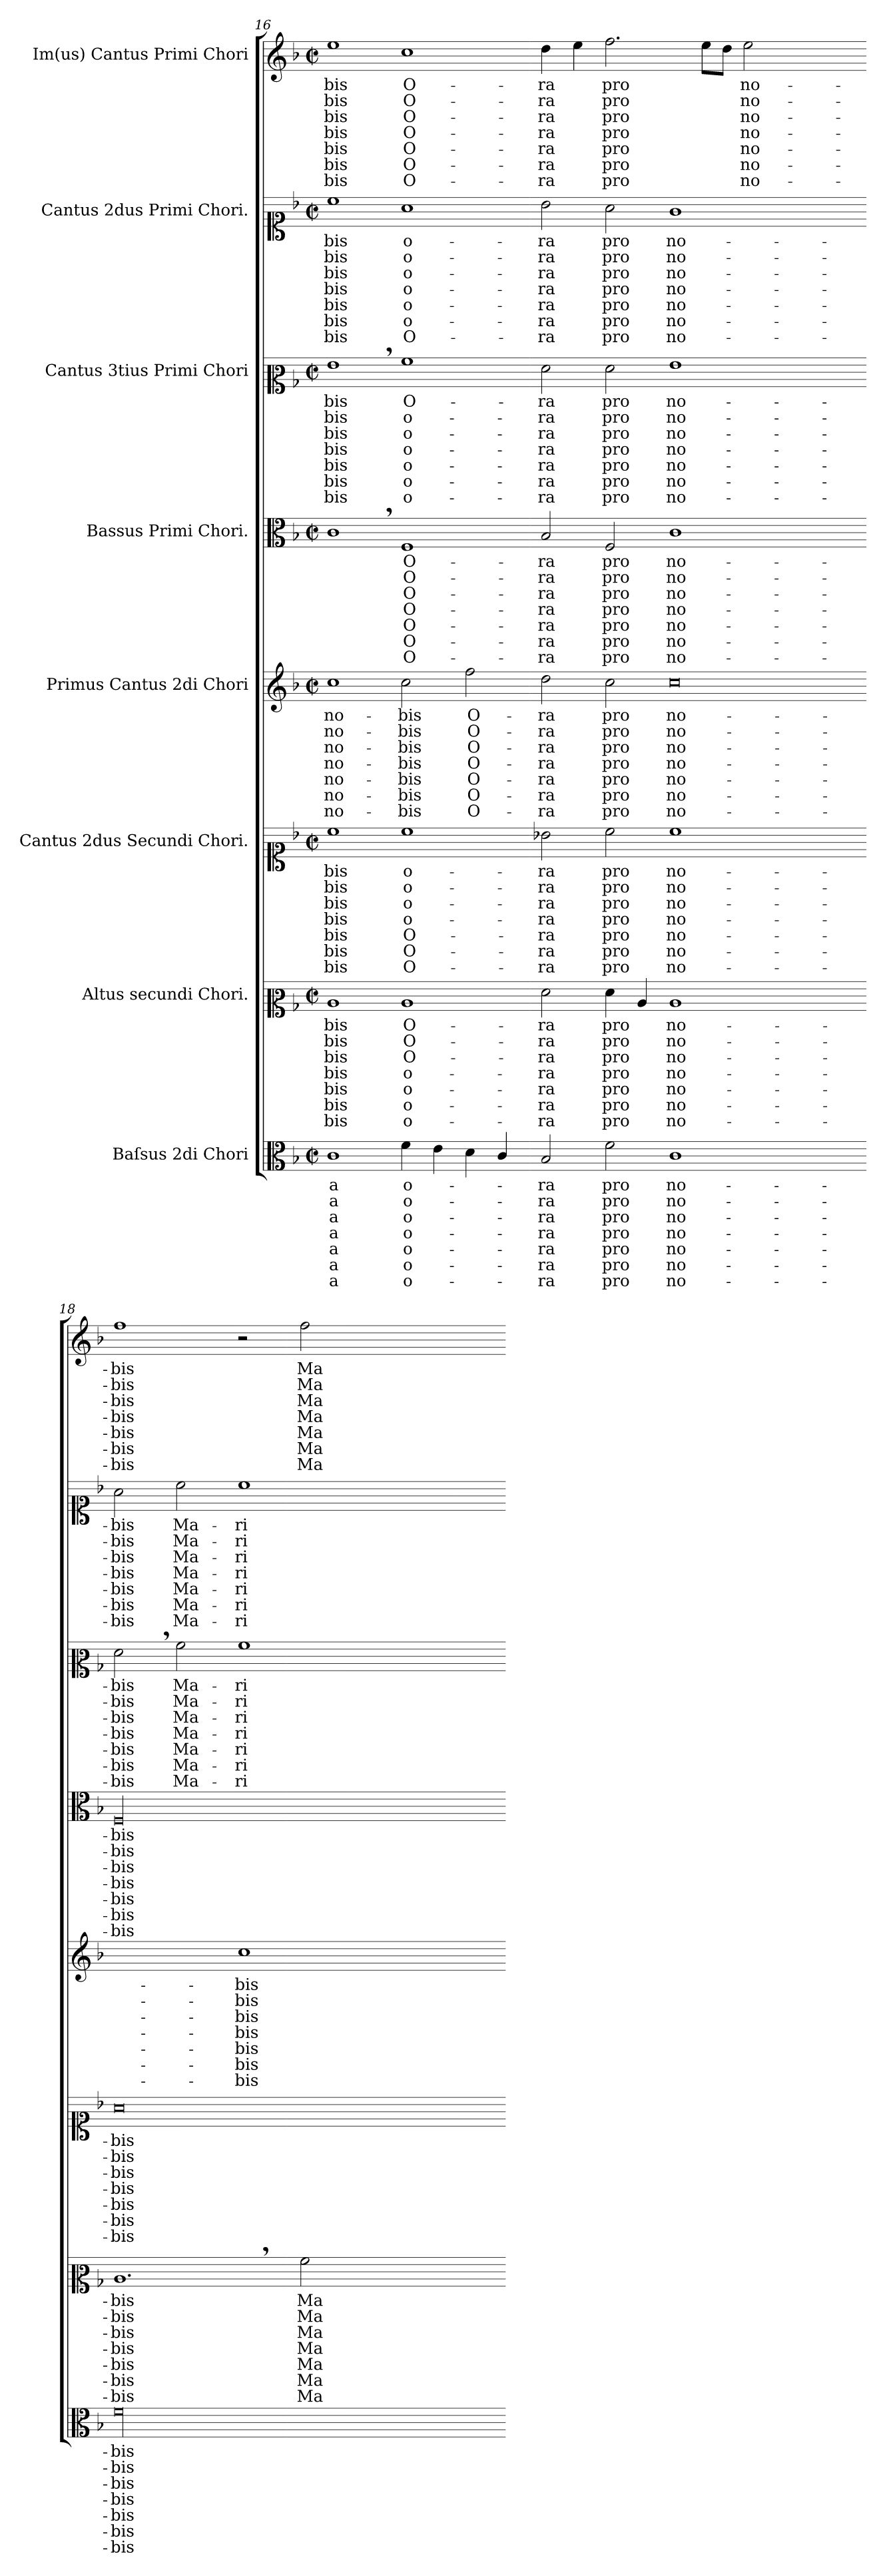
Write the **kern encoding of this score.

**kern	**text	**text	**text	**text	**text	**text	**text	**kern	**text	**text	**text	**text	**text	**text	**text	**kern	**text	**text	**text	**text	**text	**text	**text	**kern	**text	**text	**text	**text	**text	**text	**text	**kern	**text	**text	**text	**text	**text	**text	**text	**kern	**text	**text	**text	**text	**text	**text	**text	**kern	**text	**text	**text	**text	**text	**text	**text	**kern	**text	**text	**text	**text	**text	**text	**text
*part8	*part8	*part8	*part8	*part8	*part8	*part8	*part8	*part7	*part7	*part7	*part7	*part7	*part7	*part7	*part7	*part6	*part6	*part6	*part6	*part6	*part6	*part6	*part6	*part5	*part5	*part5	*part5	*part5	*part5	*part5	*part5	*part4	*part4	*part4	*part4	*part4	*part4	*part4	*part4	*part3	*part3	*part3	*part3	*part3	*part3	*part3	*part3	*part2	*part2	*part2	*part2	*part2	*part2	*part2	*part2	*part1	*part1	*part1	*part1	*part1	*part1	*part1	*part1
*staff8	*staff8	*staff8	*staff8	*staff8	*staff8	*staff8	*staff8	*staff7	*staff7	*staff7	*staff7	*staff7	*staff7	*staff7	*staff7	*staff6	*staff6	*staff6	*staff6	*staff6	*staff6	*staff6	*staff6	*staff5	*staff5	*staff5	*staff5	*staff5	*staff5	*staff5	*staff5	*staff4	*staff4	*staff4	*staff4	*staff4	*staff4	*staff4	*staff4	*staff3	*staff3	*staff3	*staff3	*staff3	*staff3	*staff3	*staff3	*staff2	*staff2	*staff2	*staff2	*staff2	*staff2	*staff2	*staff2	*staff1	*staff1	*staff1	*staff1	*staff1	*staff1	*staff1	*staff1
*I"Baſsus 2di Chori	*	*	*	*	*	*	*	*I"Altus secundi Chori.	*	*	*	*	*	*	*	*I"Cantus 2dus Secundi Chori.	*	*	*	*	*	*	*	*I"Primus Cantus 2di Chori	*	*	*	*	*	*	*	*I"Bassus Primi Chori.	*	*	*	*	*	*	*	*I"Cantus 3tius Primi Chori	*	*	*	*	*	*	*	*I"Cantus 2dus Primi Chori.	*	*	*	*	*	*	*	*I"Im(us) Cantus Primi Chori	*	*	*	*	*	*	*
*clefC3	*	*	*	*	*	*	*	*clefC2	*	*	*	*	*	*	*	*clefC1	*	*	*	*	*	*	*	*clefG2	*	*	*	*	*	*	*	*clefC3	*	*	*	*	*	*	*	*clefC2	*	*	*	*	*	*	*	*clefC1	*	*	*	*	*	*	*	*clefG2	*	*	*	*	*	*	*
*k[b-]	*	*	*	*	*	*	*	*k[b-]	*	*	*	*	*	*	*	*k[b-]	*	*	*	*	*	*	*	*k[b-]	*	*	*	*	*	*	*	*k[b-]	*	*	*	*	*	*	*	*k[b-]	*	*	*	*	*	*	*	*k[b-]	*	*	*	*	*	*	*	*k[b-]	*	*	*	*	*	*	*
*F:	*	*	*	*	*	*	*	*F:	*	*	*	*	*	*	*	*F:	*	*	*	*	*	*	*	*F:	*	*	*	*	*	*	*	*F:	*	*	*	*	*	*	*	*F:	*	*	*	*	*	*	*	*F:	*	*	*	*	*	*	*	*F:	*	*	*	*	*	*	*
*M2/1	*	*	*	*	*	*	*	*M2/1	*	*	*	*	*	*	*	*M2/1	*	*	*	*	*	*	*	*M2/1	*	*	*	*	*	*	*	*M2/1	*	*	*	*	*	*	*	*M2/1	*	*	*	*	*	*	*	*M2/1	*	*	*	*	*	*	*	*M2/1	*	*	*	*	*	*	*
*met(c|)	*	*	*	*	*	*	*	*met(c|)	*	*	*	*	*	*	*	*met(c|)	*	*	*	*	*	*	*	*met(c|)	*	*	*	*	*	*	*	*met(c|)	*	*	*	*	*	*	*	*met(c|)	*	*	*	*	*	*	*	*met(c|)	*	*	*	*	*	*	*	*met(c|)	*	*	*	*	*	*	*
=16	=16	=16	=16	=16	=16	=16	=16	=16	=16	=16	=16	=16	=16	=16	=16	=16	=16	=16	=16	=16	=16	=16	=16	=16	=16	=16	=16	=16	=16	=16	=16	=16	=16	=16	=16	=16	=16	=16	=16	=16	=16	=16	=16	=16	=16	=16	=16	=16	=16	=16	=16	=16	=16	=16	=16	=16	=16	=16	=16	=16	=16	=16	=16
1c	-a	-a	-a	-a	-a	-a	-a	1c	-bis	-bis	-bis	-bis	-bis	-bis	-bis	1cc	-bis	-bis	-bis	-bis	-bis	-bis	-bis	1cc	no-	no-	no-	no-	no-	no-	no-	1c,<	.	.	.	.	.	.	.	1g,<	-bis	-bis	-bis	-bis	-bis	-bis	-bis	1cc	-bis	-bis	-bis	-bis	-bis	-bis	-bis	1ee	-bis	-bis	-bis	-bis	-bis	-bis	-bis
!	!	!	!	!	!	!	!	!	!	!LO:LY:i	!LO:LY:i	!LO:LY:i	!LO:LY:i	!LO:LY:i	!LO:LY:i	!	!	!LO:LY:i	!LO:LY:i	!LO:LY:i	!LO:LY:i	!LO:LY:i	!LO:LY:i	!	!	!	!	!	!	!	!	!	!	!	!	!	!	!	!	!	!	!	!	!	!	!	!	!	!	!	!LO:LY:i	!LO:LY:i	!LO:LY:i	!LO:LY:i	!LO:LY:i	!	!	!	!LO:LY:i	!LO:LY:i	!LO:LY:i	!LO:LY:i	!LO:LY:i
4f\	o-	o-	o-	o-	o-	o-	o-	1c	O-	O-	O-	o-	o-	o-	o-	1cc	o-	o-	o-	o-	O-	O-	O-	2cc\	-bis	-bis	-bis	-bis	-bis	-bis	-bis	1F	O-	O-	O-	O-	O-	O-	O-	1a	O-	o-	o-	o-	o-	o-	o-	1a	o-	o-	o-	o-	o-	o-	O-	1cc	O-	O-	O-	O-	O-	O-	O-
4e\	.	.	.	.	.	.	.	.	.	.	.	.	.	.	.	.	.	.	.	.	.	.	.	.	.	.	.	.	.	.	.	.	.	.	.	.	.	.	.	.	.	.	.	.	.	.	.	.	.	.	.	.	.	.	.	.	.	.	.	.	.	.	.
!	!	!	!	!	!	!	!	!	!	!	!	!	!	!	!	!	!	!	!	!	!	!	!	!	!	!LO:LY:i	!LO:LY:i	!LO:LY:i	!LO:LY:i	!LO:LY:i	!LO:LY:i	!	!	!	!	!	!	!	!	!	!	!	!	!	!	!	!	!	!	!	!	!	!	!	!	!	!	!	!	!	!	!	!
4d\	.	.	.	.	.	.	.	.	.	.	.	.	.	.	.	.	.	.	.	.	.	.	.	2ff\	O-	O-	O-	O-	O-	O-	O-	.	.	.	.	.	.	.	.	.	.	.	.	.	.	.	.	.	.	.	.	.	.	.	.	.	.	.	.	.	.	.	.
4c/	.	.	.	.	.	.	.	.	.	.	.	.	.	.	.	.	.	.	.	.	.	.	.	.	.	.	.	.	.	.	.	.	.	.	.	.	.	.	.	.	.	.	.	.	.	.	.	.	.	.	.	.	.	.	.	.	.	.	.	.	.	.	.
=17-	=17-	=17-	=17-	=17-	=17-	=17-	=17-	=17-	=17-	=17-	=17-	=17-	=17-	=17-	=17-	=17-	=17-	=17-	=17-	=17-	=17-	=17-	=17-	=17-	=17-	=17-	=17-	=17-	=17-	=17-	=17-	=17-	=17-	=17-	=17-	=17-	=17-	=17-	=17-	=17-	=17-	=17-	=17-	=17-	=17-	=17-	=17-	=17-	=17-	=17-	=17-	=17-	=17-	=17-	=17-	=17-	=17-	=17-	=17-	=17-	=17-	=17-	=17-
!	!	!	!	!	!	!	!	!	!	!LO:LY:i	!LO:LY:i	!LO:LY:i	!LO:LY:i	!LO:LY:i	!LO:LY:i	!	!	!LO:LY:i	!LO:LY:i	!LO:LY:i	!LO:LY:i	!LO:LY:i	!LO:LY:i	!	!	!LO:LY:i	!LO:LY:i	!LO:LY:i	!LO:LY:i	!LO:LY:i	!LO:LY:i	!	!	!	!	!	!	!	!	!	!	!	!	!	!	!	!	!	!	!	!LO:LY:i	!LO:LY:i	!LO:LY:i	!LO:LY:i	!LO:LY:i	!	!	!	!LO:LY:i	!LO:LY:i	!LO:LY:i	!LO:LY:i	!LO:LY:i
2B-/	-ra	ra	-ra	-ra	-ra	-ra	-ra	2f\	-ra	-ra	-ra	-ra	-ra	-ra	-ra	2b-X\	-ra	-ra	-ra	-ra	-ra	-ra	-ra	2dd\	-ra	-ra	-ra	-ra	-ra	-ra	-ra	2B-/	-ra	ra	-ra	-ra	-ra	-ra	-ra	2f\	-ra	ra	-ra	-ra	-ra	-ra	-ra	2b-\	-ra	ra	-ra	-ra	-ra	-ra	-ra	4dd\	-ra	ra	-ra	-ra	-ra	-ra	-ra
.	.	.	.	.	.	.	.	.	.	.	.	.	.	.	.	.	.	.	.	.	.	.	.	.	.	.	.	.	.	.	.	.	.	.	.	.	.	.	.	.	.	.	.	.	.	.	.	.	.	.	.	.	.	.	.	4ee\	.	.	.	.	.	.	.
!	!	!	!	!	!	!	!	!	!	!LO:LY:i	!LO:LY:i	!LO:LY:i	!LO:LY:i	!LO:LY:i	!LO:LY:i	!	!	!LO:LY:i	!LO:LY:i	!LO:LY:i	!LO:LY:i	!LO:LY:i	!LO:LY:i	!	!	!LO:LY:i	!LO:LY:i	!LO:LY:i	!LO:LY:i	!LO:LY:i	!LO:LY:i	!	!	!	!	!	!	!	!	!	!	!	!	!	!	!	!	!	!	!	!LO:LY:i	!LO:LY:i	!LO:LY:i	!LO:LY:i	!LO:LY:i	!	!	!	!LO:LY:i	!LO:LY:i	!LO:LY:i	!LO:LY:i	!LO:LY:i
2f\	pro	pro	pro	pro	pro	pro	pro	4f\	pro	pro	pro	pro	pro	pro	pro	2cc\	pro	pro	pro	pro	pro	pro	pro	2cc\	pro	pro	pro	pro	pro	pro	pro	2F/	pro	pro	pro	pro	pro	pro	pro	2f\	pro	pro	pro	pro	pro	pro	pro	2a\	pro	pro	pro	pro	pro	pro	pro	2.ff\	pro	pro	pro	pro	pro	pro	pro
.	.	.	.	.	.	.	.	4c/	.	.	.	.	.	.	.	.	.	.	.	.	.	.	.	.	.	.	.	.	.	.	.	.	.	.	.	.	.	.	.	.	.	.	.	.	.	.	.	.	.	.	.	.	.	.	.	.	.	.	.	.	.	.	.
!	!	!	!	!	!	!	!	!	!	!LO:LY:i	!LO:LY:i	!LO:LY:i	!LO:LY:i	!LO:LY:i	!LO:LY:i	!	!	!LO:LY:i	!LO:LY:i	!LO:LY:i	!LO:LY:i	!LO:LY:i	!LO:LY:i	!	!	!LO:LY:i	!LO:LY:i	!LO:LY:i	!LO:LY:i	!LO:LY:i	!LO:LY:i	!	!	!	!	!	!	!	!	!	!	!	!	!	!	!	!	!	!	!	!LO:LY:i	!LO:LY:i	!LO:LY:i	!LO:LY:i	!LO:LY:i	!	!	!	!	!	!	!	!
1c	no-	no-	no-	no-	no-	no-	no-	1c	no-	no-	no-	no-	no-	no-	no-	1cc	no-	no-	no-	no-	no-	no-	no-	0cc	no-	no-	no-	no-	no-	no-	no-	1c	no-	no-	no-	no-	no-	no-	no-	1g	no-	no-	no-	no-	no-	no-	no-	1g	no-	no-	no-	no-	no-	no-	no-	.	.	.	.	.	.	.	.
.	.	.	.	.	.	.	.	.	.	.	.	.	.	.	.	.	.	.	.	.	.	.	.	.	.	.	.	.	.	.	.	.	.	.	.	.	.	.	.	.	.	.	.	.	.	.	.	.	.	.	.	.	.	.	.	8ee\L	.	.	.	.	.	.	.
.	.	.	.	.	.	.	.	.	.	.	.	.	.	.	.	.	.	.	.	.	.	.	.	.	.	.	.	.	.	.	.	.	.	.	.	.	.	.	.	.	.	.	.	.	.	.	.	.	.	.	.	.	.	.	.	8dd\J	.	.	.	.	.	.	.
!	!	!	!	!	!	!	!	!	!	!	!	!	!	!	!	!	!	!	!	!	!	!	!	!	!	!	!	!	!	!	!	!	!	!	!	!	!	!	!	!	!	!	!	!	!	!	!	!	!	!	!	!	!	!	!	!	!	!	!LO:LY:i	!LO:LY:i	!LO:LY:i	!LO:LY:i	!LO:LY:i
.	.	.	.	.	.	.	.	.	.	.	.	.	.	.	.	.	.	.	.	.	.	.	.	.	.	.	.	.	.	.	.	.	.	.	.	.	.	.	.	.	.	.	.	.	.	.	.	.	.	.	.	.	.	.	.	2ee\	no-	no-	no-	no-	no-	no-	no-
1ryy	.	.	.	.	.	.	.	1ryy	.	.	.	.	.	.	.	1ryy	.	.	.	.	.	.	.	.	.	.	.	.	.	.	.	1ryy	.	.	.	.	.	.	.	1ryy	.	.	.	.	.	.	.	1ryy	.	.	.	.	.	.	.	1ryy	.	.	.	.	.	.	.
=18-	=18-	=18-	=18-	=18-	=18-	=18-	=18-	=18-	=18-	=18-	=18-	=18-	=18-	=18-	=18-	=18-	=18-	=18-	=18-	=18-	=18-	=18-	=18-	=18-	=18-	=18-	=18-	=18-	=18-	=18-	=18-	=18-	=18-	=18-	=18-	=18-	=18-	=18-	=18-	=18-	=18-	=18-	=18-	=18-	=18-	=18-	=18-	=18-	=18-	=18-	=18-	=18-	=18-	=18-	=18-	=18-	=18-	=18-	=18-	=18-	=18-	=18-	=18-
!	!	!	!	!	!	!	!	!	!	!LO:LY:i	!LO:LY:i	!LO:LY:i	!LO:LY:i	!LO:LY:i	!LO:LY:i	!	!	!LO:LY:i	!LO:LY:i	!LO:LY:i	!LO:LY:i	!LO:LY:i	!LO:LY:i	!	!	!	!	!	!	!	!	!	!	!	!	!	!	!	!	!	!	!	!	!	!	!	!	!	!	!	!LO:LY:i	!LO:LY:i	!LO:LY:i	!LO:LY:i	!LO:LY:i	!	!	!	!LO:LY:i	!LO:LY:i	!LO:LY:i	!LO:LY:i	!LO:LY:i
00f	-bis	-bis	-bis	-bis	-bis	-bis	-bis	1.c,<	-bis	-bis	-bis	-bis	-bis	-bis	-bis	0a	-bis	-bis	-bis	-bis	-bis	-bis	-bis	1ryy	.	.	.	.	.	.	.	00F	-bis	-bis	-bis	-bis	-bis	-bis	-bis	2f,<\	-bis	-bis	-bis	-bis	-bis	-bis	-bis	2a\	-bis	-bis	-bis	-bis	-bis	-bis	-bis	1ff	-bis	-bis	-bis	-bis	-bis	-bis	-bis
!	!	!	!	!	!	!	!	!	!	!	!	!	!	!	!	!	!	!	!	!	!	!	!	!	!	!	!	!	!	!	!	!	!	!	!	!	!	!	!	!	!	!LO:LY:i	!LO:LY:i	!LO:LY:i	!LO:LY:i	!LO:LY:i	!LO:LY:i	!	!LO:LY:i	!LO:LY:i	!LO:LY:i	!LO:LY:i	!LO:LY:i	!LO:LY:i	!LO:LY:i	!	!	!	!	!	!	!	!
.	.	.	.	.	.	.	.	.	.	.	.	.	.	.	.	.	.	.	.	.	.	.	.	.	.	.	.	.	.	.	.	.	.	.	.	.	.	.	.	2a\	Ma-	Ma-	Ma-	Ma-	Ma-	Ma-	Ma-	2cc\	Ma-	Ma-	Ma-	Ma-	Ma-	Ma-	Ma-	.	.	.	.	.	.	.	.
!	!	!	!	!	!	!	!	!	!	!	!	!	!	!	!	!	!	!	!	!	!	!	!	!	!	!LO:LY:i	!LO:LY:i	!LO:LY:i	!LO:LY:i	!LO:LY:i	!LO:LY:i	!	!	!	!	!	!	!	!	!	!	!LO:LY:i	!LO:LY:i	!LO:LY:i	!LO:LY:i	!LO:LY:i	!LO:LY:i	!	!LO:LY:i	!LO:LY:i	!LO:LY:i	!LO:LY:i	!LO:LY:i	!LO:LY:i	!LO:LY:i	!	!	!	!	!	!	!	!
.	.	.	.	.	.	.	.	.	.	.	.	.	.	.	.	.	.	.	.	.	.	.	.	1cc	-bis	-bis	-bis	-bis	-bis	-bis	-bis	.	.	.	.	.	.	.	.	1a	-ri-	-ri-	-ri-	-ri-	-ri-	-ri-	-ri-	1cc	-ri-	-ri-	-ri-	-ri-	-ri-	-ri-	-ri-	2r	.	.	.	.	.	.	.
!	!	!	!	!	!	!	!	!	!	!LO:LY:i	!LO:LY:i	!LO:LY:i	!LO:LY:i	!LO:LY:i	!LO:LY:i	!	!	!	!	!	!	!	!	!	!	!	!	!	!	!	!	!	!	!	!	!	!	!	!	!	!	!	!	!	!	!	!	!	!	!	!	!	!	!	!	!	!	!LO:LY:i	!LO:LY:i	!LO:LY:i	!LO:LY:i	!LO:LY:i	!LO:LY:i
.	.	.	.	.	.	.	.	2a\	Ma-	Ma-	Ma-	Ma-	Ma-	Ma-	Ma-	.	.	.	.	.	.	.	.	.	.	.	.	.	.	.	.	.	.	.	.	.	.	.	.	.	.	.	.	.	.	.	.	.	.	.	.	.	.	.	.	2ff\	Ma-	Ma-	Ma-	Ma-	Ma-	Ma-	Ma-
.	.	.	.	.	.	.	.	0ryy	.	.	.	.	.	.	.	0ryy	.	.	.	.	.	.	.	0ryy	.	.	.	.	.	.	.	.	.	.	.	.	.	.	.	0ryy	.	.	.	.	.	.	.	0ryy	.	.	.	.	.	.	.	0ryy	.	.	.	.	.	.	.
=-	=-	=-	=-	=-	=-	=-	=-	=-	=-	=-	=-	=-	=-	=-	=-	=-	=-	=-	=-	=-	=-	=-	=-	=-	=-	=-	=-	=-	=-	=-	=-	=-	=-	=-	=-	=-	=-	=-	=-	=-	=-	=-	=-	=-	=-	=-	=-	=-	=-	=-	=-	=-	=-	=-	=-	=-	=-	=-	=-	=-	=-	=-	=-
*-	*-	*-	*-	*-	*-	*-	*-	*-	*-	*-	*-	*-	*-	*-	*-	*-	*-	*-	*-	*-	*-	*-	*-	*-	*-	*-	*-	*-	*-	*-	*-	*-	*-	*-	*-	*-	*-	*-	*-	*-	*-	*-	*-	*-	*-	*-	*-	*-	*-	*-	*-	*-	*-	*-	*-	*-	*-	*-	*-	*-	*-	*-	*-
